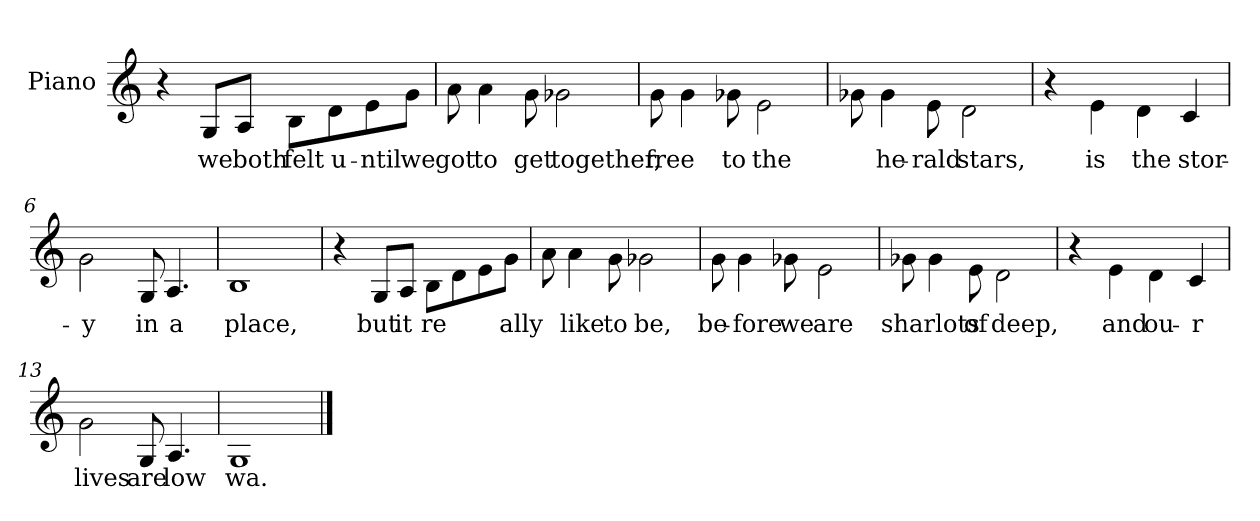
**kern	**text
*part1	*part1
*staff1	*staff1
*I"Piano	*
*I'Pno	*
*clefG2	*
*k[]	*
=1	=1
4r	.
8G/L	we
8A/J	both
8B\L	felt
8d\	u-
8e\	-ntil
8g\J	we
=2	=2
8a\	got
4a\	to
8g\	get
2g-X\	together,
=3	=3
8g\	free
4g\	--
8g-X\	to
2e\	the
=4	=4
8g-X\	--
4g-\	he-
8e\	-rald
2d\	stars,
=5	=5
4r	.
4e\	is
4d\	the
4c/	stor-
=6	=6
2g\	-y
8G/	in
4.A/	a
=7	=7
1B	place,
=8	=8
4r	.
8G/L	but
8A/J	it
8B\L	re-
8d\	--
8e\	--
8g\J	-ally
=9	=9
8a\	--
4a\	like
8g\	to
2g-X\	be,
=10	=10
8g\	be-
4g\	-fore
8g-X\	we
2e\	are
=11	=11
8g-X\	sharlots
4g-\	--
8e\	of
2d\	deep,
=12	=12
4r	.
4e\	and
4d\	ou-
4c/	-r
=13	=13
2g\	lives
8G/	are
4.A/	low
=14	=14
1G	wa.
==	==
*-	*-
